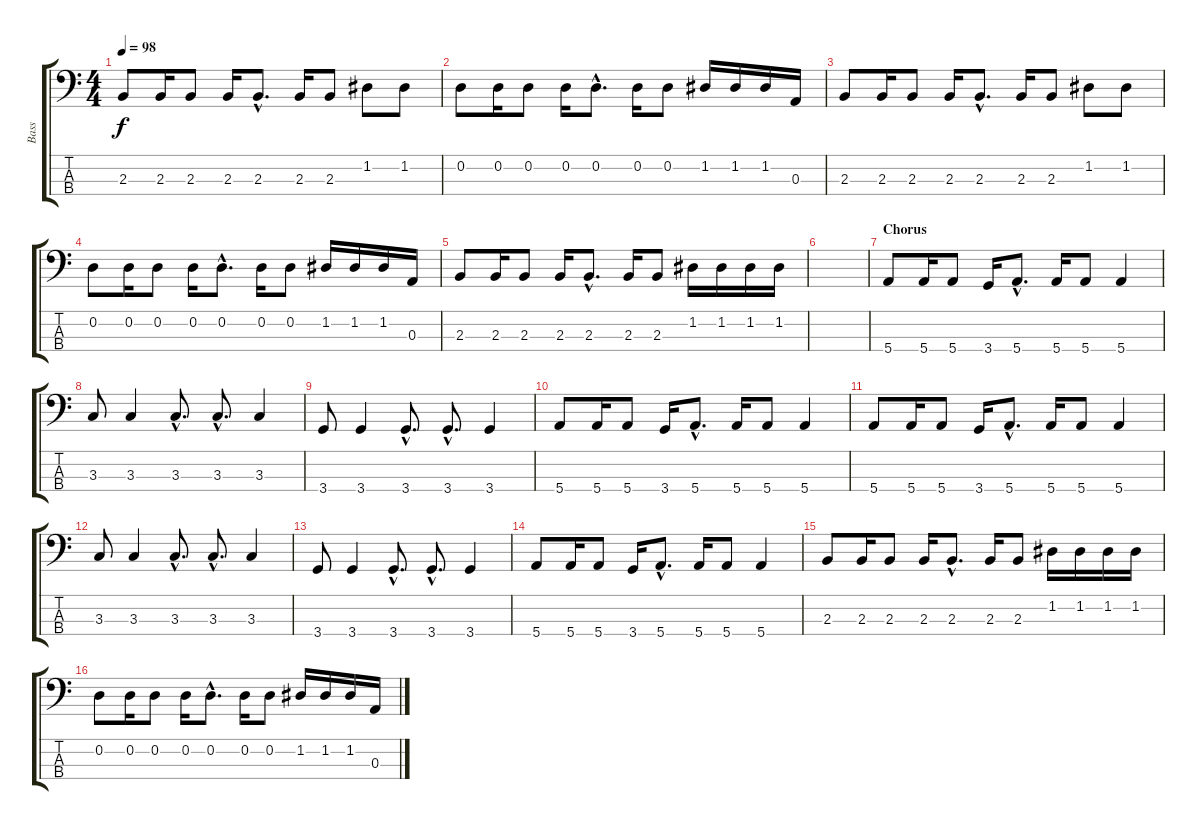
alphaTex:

\track ("Bass" "Bass") {instrument electricbassfinger}
\staff {score tabs}
\tuning (G2 D2 A1 E1) {hide}
\ts (4 4)
\tempo 98
\clef f4
\ks c
2.3.8{dy f} 2.3.16 2.3.8 2.3.16 2.3{hac}.8{d} 2.3.16 2.3.8 1.2.8 1.2.8 |
0.2.8 0.2.16 0.2.8 0.2.16 0.2{hac}.8{d} 0.2.16 0.2.8 1.2.16 1.2.16 1.2.16 0.3.16 |
2.3.8 2.3.16 2.3.8 2.3.16 2.3{hac}.8{d} 2.3.16 2.3.8 1.2.8 1.2.8 |
0.2.8 0.2.16 0.2.8 0.2.16 0.2{hac}.8{d} 0.2.16 0.2.8 1.2.16 1.2.16 1.2.16 0.3.16 |
2.3.8 2.3.16 2.3.8 2.3.16 2.3{hac}.8{d} 2.3.16 2.3.8 1.2.16 1.2.16 1.2.16 1.2.16 |
|
\section ("" "Chorus")
5.4.8{instrument electricbassfinger} 5.4.16 5.4.8 3.4.16 5.4{hac}.8{d} 5.4.16 5.4.8 5.4.4 |
3.3.8 3.3.4 3.3{hac}.8{d} 3.3{hac}.8{d} 3.3.4 |
3.4.8 3.4.4 3.4{hac}.8{d} 3.4{hac}.8{d} 3.4.4 |
5.4.8 5.4.16 5.4.8 3.4.16 5.4{hac}.8{d} 5.4.16 5.4.8 5.4.4 |
5.4.8{instrument electricbassfinger} 5.4.16 5.4.8 3.4.16 5.4{hac}.8{d} 5.4.16 5.4.8 5.4.4 |
3.3.8 3.3.4 3.3{hac}.8{d} 3.3{hac}.8{d} 3.3.4 |
3.4.8 3.4.4 3.4{hac}.8{d} 3.4{hac}.8{d} 3.4.4 |
5.4.8 5.4.16 5.4.8 3.4.16 5.4{hac}.8{d} 5.4.16 5.4.8 5.4.4 |
2.3.8 2.3.16 2.3.8 2.3.16 2.3{hac}.8{d} 2.3.16 2.3.8 1.2.16 1.2.16 1.2.16 1.2.16 |
0.2.8 0.2.16 0.2.8 0.2.16 0.2{hac}.8{d} 0.2.16 0.2.8 1.2.16 1.2.16 1.2.16 0.3.16
